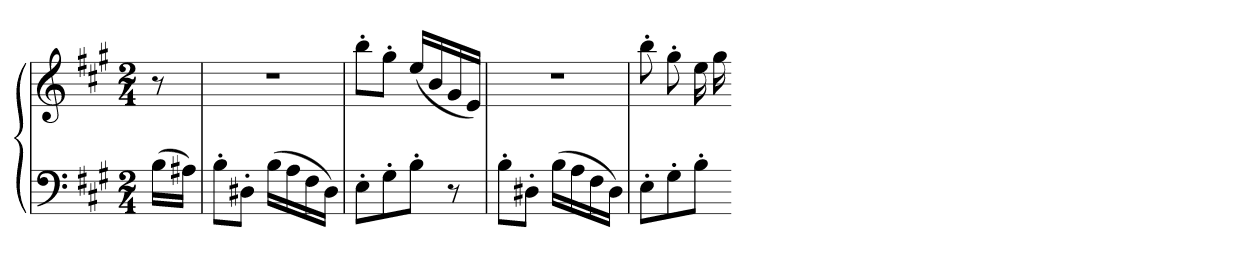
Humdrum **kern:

**kern	**kern
*part1	*part1
*staff2	*staff1
*clefF4	*clefG2
*k[f#c#g#]	*k[f#c#g#]
*A:	*A:
*M2/4	*M2/4
=	=
(16BLL	8r
16A#XJJ)	.
=83	=83
8B'L	2r
8D#X'J	.
(16BLL	.
16A	.
16F#	.
16D#JJ)	.
=84	=84
8E'L	8bb'L
8G#'	8gg#'J
8B'J	(16eeLL
.	16b
8r	16g#
.	16eJJ)
=85	=85
8B'L	2r
8D#X'J	.
(16BLL	.
16A	.
16F#	.
16D#JJ)	.
=86	=86
8E'L	8bb'
8G#'	8gg#'
8B'J	16ee
.	16gg#
=-	=-
*-	*-
